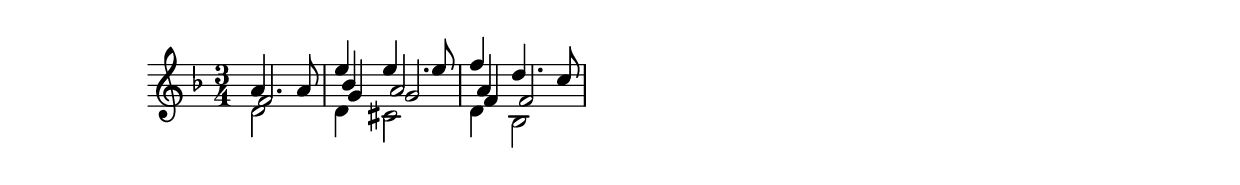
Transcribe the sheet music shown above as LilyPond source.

%% Do not edit this file; it is automatically
%% generated from LSR http://lsr.dsi.unimi.it
%% This file is in the public domain.
\version "2.13.4"

\header {
  lsrtags = "simultaneous-notes"

%% Translation of GIT committish: b2d4318d6c53df8469dfa4da09b27c15a374d0ca
 doctitlees = "Voces adicionales para evitar colisiones"
 texidoces = "
En ciertos casos de polifonía compleja, se necesitan voces adicionales
para evitar colisiones entre las notas.  Si se necesitan más de cuatro
voces paralelas, las voces adicionales se añaden definiendo una
variable que utiliza la función de Scheme @code{context-spec-music}.

"

%% Translation of GIT committish: d96023d8792c8af202c7cb8508010c0d3648899d
  texidocde = "
Ein einigen Fällen von sehr komplexer polyphoner Musik sind zusätzliche
Stimmen notwendig, um Zusammestöße zwischen den Noten zu vermeiden.
Wenn mehr als vier parallele Stimmen benötigt werden, können zusätzliche
Stimmen definiert werden, indem eine Variable mit der Funktion
@code{context-spec-music} definiert wird.

"
  doctitlede = "Zusätzliche Stimmen, um Zusammenstöße zu vermeiden"
%% Translation of GIT committish: c39256c433c9e0d80429fb768cde5834541524f8
  texidocfr = "
Dans certains cas de musique polyphonie complexe, une voix
supplémentaire peut permettre d'éviter les risques de collision.
Lorsque quatre voix parallèles ne suffisent pas, la fonction Scheme
@code{context-spec-music} permet d'ajouter des d'autres voix.

"
  doctitlefr = "Ajout de voix pour éviter les collisions"


  texidoc = "
In some instances of complex polyphonic music, additional voices are
necessary to prevent collisions between notes.  If more than four
parallel voices are needed, additional voices can be added by defining
a variable using the Scheme function @code{context-spec-music}.

"
  doctitle = "Additional voices to avoid collisions"
} % begin verbatim

voiceFive = #(context-spec-music (make-voice-props-set 4) 'Voice)
\relative c'' {
  \time 3/4 \key d \minor \partial 2
  <<
    { \voiceOne
      a4. a8
      e'4 e4. e8
      f4 d4. c8
    } \\ {
      \voiceThree
      f,2
      bes4 a2
      a4 s2
    } \\ {
      \voiceFive
      s2
      g4 g2
      f4 f2
    } \\ {
      \voiceTwo
      d2
      d4 cis2
      d4 bes2
    }
  >>
}

